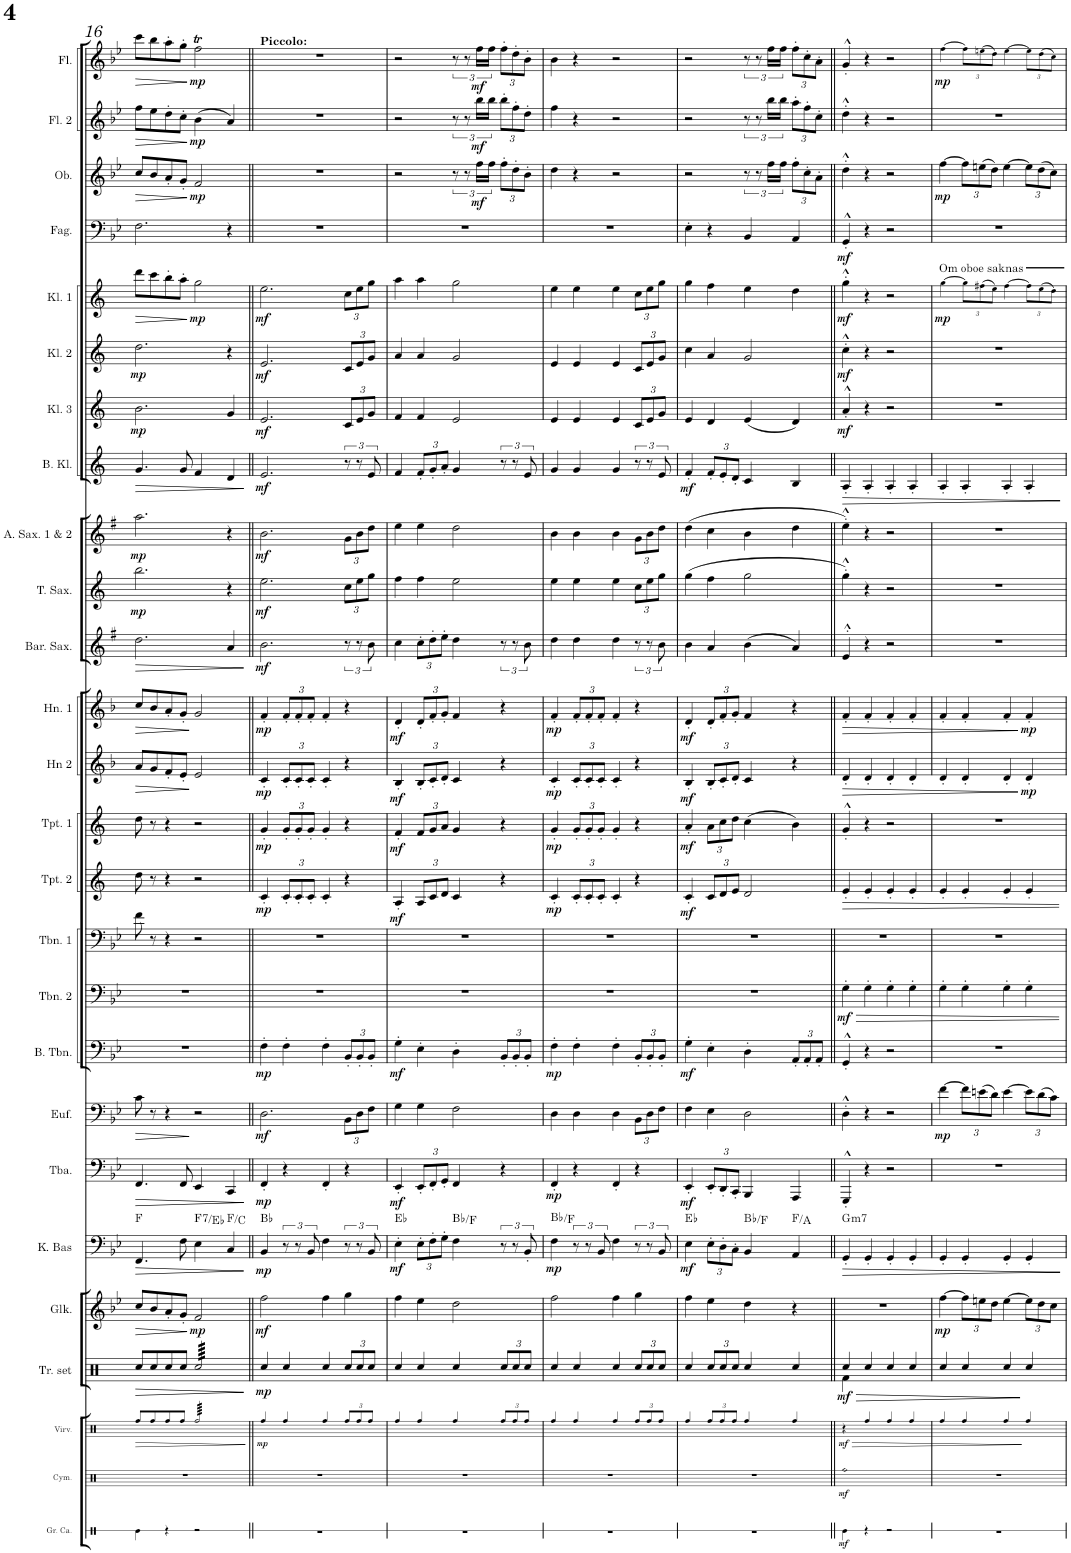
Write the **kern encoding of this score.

**kern	**dynam	**kern	**dynam	**kern	**dynam	**kern	**dynam	**kern	**dynam	**kern	**dynam	**harte	**kern	**dynam	**kern	**dynam	**kern	**dynam	**kern	**dynam	**kern	**kern	**dynam	**kern	**dynam	**kern	**dynam	**kern	**dynam	**kern	**dynam	**kern	**dynam	**kern	**dynam	**kern	**dynam	**kern	**dynam	**kern	**dynam	**kern	**dynam	**kern	**dynam	**kern	**dynam	**kern	**dynam	**kern	**dynam
*part26	*part26	*part25	*part25	*part24	*part24	*part23	*part23	*part22	*part22	*part21	*part21	*part21	*part20	*part20	*part19	*part19	*part18	*part18	*part17	*part17	*part16	*part15	*part15	*part14	*part14	*part13	*part13	*part12	*part12	*part11	*part11	*part10	*part10	*part9	*part9	*part8	*part8	*part7	*part7	*part6	*part6	*part5	*part5	*part4	*part4	*part3	*part3	*part2	*part2	*part1	*part1
*staff26	*staff26	*staff25	*staff25	*staff24	*staff24	*staff23	*staff23	*staff22	*staff22	*staff21	*staff21	*	*staff20	*staff20	*staff19	*staff19	*staff18	*staff18	*staff17	*staff17	*staff16	*staff15	*staff15	*staff14	*staff14	*staff13	*staff13	*staff12	*staff12	*staff11	*staff11	*staff10	*staff10	*staff9	*staff9	*staff8	*staff8	*staff7	*staff7	*staff6	*staff6	*staff5	*staff5	*staff4	*staff4	*staff3	*staff3	*staff2	*staff2	*staff1	*staff1
*I"Gran cassa	*	*I"Cymbal	*	*I"Virveltrumma	*	*I"Trumset	*	*I"Glockenspiel	*	*I"Kontrabas	*	*	*I"Tuba	*	*I"Eupfonium	*	*I"Bastrombon	*	*I"Trombon 2	*	*I"Trombon 1	*I"Trumpet 2	*	*I"Trumpet 1	*	*I"Horn 2	*	*I"Horn 1	*	*I"Barytonsaxofon	*	*I"Tenorsaxofon	*	*I"Altsaxofon1 &amp; 2	*	*I"Basklarinett	*	*I"Klarinett 3	*	*I"Klarinet 2	*	*I"Klarinett 1	*	*I"Fagott	*	*I"Oboe	*	*I"Flöjt 2	*	*I"Flöjt 1 / Piccolo	*
*I'Gr. Ca.	*	*I'Cym.	*	*I'Virv.	*	*I'Tr. set	*	*I'Glk.	*	*I'K. Bas	*	*	*I'Tba.	*	*I'Euf.	*	*I'B. Tbn.	*	*I'Tbn. 2	*	*I'Tbn. 1	*I'Tpt. 2	*	*I'Tpt. 1	*	*I'Hn 2	*	*I'Hn. 1	*	*I'Bar. Sax.	*	*I'T. Sax.	*	*I'A. Sax. 1 &amp; 2	*	*I'B. Kl.	*	*I'Kl. 3	*	*I'Kl. 2	*	*I'Kl. 1	*	*I'Fag.	*	*I'Ob.	*	*I'Fl. 2	*	*I'Fl. 1	*
!!LO:PB:g=z
*clefX	*	*clefX	*	*clefX	*	*clefX	*	*clefG2	*	*clefF4	*	*	*clefF4	*	*clefF4	*	*clefF4	*	*clefF4	*	*clefF4	*clefG2	*	*clefG2	*	*clefG2	*	*clefG2	*	*clefG2	*	*clefG2	*	*clefG2	*	*clefG2	*	*clefG2	*	*clefG2	*	*clefG2	*	*clefF4	*	*clefG2	*	*clefG2	*	*clefG2	*
*	*	*	*	*	*	*	*	*Trd-14c-24	*	*Trd7c12	*	*	*	*	*	*	*	*	*	*	*	*Trd1c2	*	*Trd1c2	*	*Trd4c7	*	*Trd4c7	*	*Trd12c21	*	*Trd8c14	*	*Trd5c9	*	*Trd8c14	*	*Trd1c2	*	*Trd1c2	*	*Trd1c2	*	*	*	*	*	*	*	*Trd-7c-12	*
*k[]	*	*k[]	*	*k[]	*	*k[]	*	*k[b-e-]	*	*k[b-e-]	*	*	*k[b-e-]	*	*k[b-e-]	*	*k[b-e-]	*	*k[b-e-]	*	*k[b-e-]	*k[]	*	*k[]	*	*k[b-]	*	*k[b-]	*	*k[f#]	*	*k[]	*	*k[f#]	*	*k[]	*	*k[]	*	*k[]	*	*k[]	*	*k[b-e-]	*	*k[b-e-]	*	*k[b-e-]	*	*k[b-e-]	*
*M4/4	*	*M4/4	*	*M4/4	*	*M4/4	*	*M4/4	*	*M4/4	*	*	*M4/4	*	*M4/4	*	*M4/4	*	*M4/4	*	*M4/4	*M4/4	*	*M4/4	*	*M4/4	*	*M4/4	*	*M4/4	*	*M4/4	*	*M4/4	*	*M4/4	*	*M4/4	*	*M4/4	*	*M4/4	*	*M4/4	*	*M4/4	*	*M4/4	*	*M4/4	*
=16	=16	=16	=16	=16	=16	=16	=16	=16	=16	=16	=16	=16	=16	=16	=16	=16	=16	=16	=16	=16	=16	=16	=16	=16	=16	=16	=16	=16	=16	=16	=16	=16	=16	=16	=16	=16	=16	=16	=16	=16	=16	=16	=16	=16	=16	=16	=16	=16	=16	=16	=16
!	!	!	!	!	!LO:HP:b	!	!LO:HP:b	!	!LO:HP:b	!	!LO:HP:b	!	!	!LO:HP:b	!	!LO:HP:b	!	!	!	!	!	!	!	!	!	!	!LO:HP:b	!	!LO:HP:b	!	!LO:HP:b	!	!LO:DY:b	!	!LO:DY:b	!	!LO:HP:b	!	!LO:DY:b	!	!LO:DY:b	!	!LO:HP:b	!	!	!	!LO:HP:b	!	!LO:HP:b	!	!LO:HP:b
4Re\	.	1r	.	8Rff/L	>	8Rcc/L	>	8cc/L	>	4.FF/	>	F:maj	4.FF/	>	8c\	>	1r	.	1r	.	8f\	8dd\	.	8dd\	.	8a/L	>	8cc/L	>	2.dd\	>	2.bb\	mp	2.aa\	mp	4.g/	>	2.b\	mp	2.dd\	mp	8ddd\L	>	2.F\	.	8cc/L	>	8ff\L	>	8ccc\L	>
.	.	.	.	8Rff/	.	8Rcc/	.	8b-/	.	.	.	.	.	.	8r	.	.	.	.	.	8r	8r	.	8r	.	8g/	.	8b-/	.	.	.	.	.	.	.	.	.	.	.	.	.	8ccc\	.	.	.	8b-/	.	8ee-\	.	8bb-\	.
4r	.	.	.	8Rff/	.	8Rcc/	.	8a'/	.	.	.	.	.	.	4r	.	.	.	.	.	4r	4r	.	4r	.	8f'/	.	8a'/	.	.	.	.	.	.	.	.	.	.	.	.	.	8bb'\	.	.	.	8a'/	.	8dd'\	.	8aa'\	.
.	.	.	.	8Rff/J	.	8Rcc/J	.	8g'/J	.	8F\	.	.	8FF/	.	.	.	.	.	.	.	.	.	.	.	.	8e'/J	.	8g'/J	.	.	.	.	.	.	.	8g/	.	.	.	.	.	8aa'\J	.	.	.	8g'/J	.	8cc'\J	.	8gg'\J	.
!	!	!	!	!	!	!	!	!	!LO:DY:n=1:b	!	!	!LO:H:kt=7	!	!	!	!	!	!	!	!	!	!	!	!	!	!	!	!	!	!	!	!	!	!	!	!	!	!	!	!	!	!	!LO:DY:n=1:b	!	!	!	!LO:DY:n=1:b	!	!LO:DY:n=1:b	!	!LO:DY:n=1:b
*	*	*	*	*tremolo	*	*	*	*	*	*	*	*	*	*	*	*	*	*	*	*	*	*	*	*	*	*	*	*	*	*	*	*	*	*	*	*	*	*	*	*	*	*	*	*	*	*	*	*	*	*	*
*	*	*	*	*	*	*tremolo	*	*	*	*	*	*	*	*	*	*	*	*	*	*	*	*	*	*	*	*	*	*	*	*	*	*	*	*	*	*	*	*	*	*	*	*	*	*	*	*	*	*	*	*	*
2r	.	.	.	64Rff/LLLL	.	64Rcc/LLLL	.	2f/	] mp	4E-\	.	F:7/b7	4EE-/	.	2r	]	.	.	.	.	2r	2r	.	2r	.	2e/	]	2g/	]	.	.	.	.	.	.	4f/	.	.	.	.	.	2gg\	] mp	.	.	2f/	] mp	(4b-\	] mp	2ffT\	] mp
.	.	.	.	64Rff/	.	64Rcc/	.	.	.	.	.	.	.	.	.	.	.	.	.	.	.	.	.	.	.	.	.	.	.	.	.	.	.	.	.	.	.	.	.	.	.	.	.	.	.	.	.	.	.	.	.
.	.	.	.	64Rff/	.	64Rcc/	.	.	.	.	.	.	.	.	.	.	.	.	.	.	.	.	.	.	.	.	.	.	.	.	.	.	.	.	.	.	.	.	.	.	.	.	.	.	.	.	.	.	.	.	.
.	.	.	.	64Rff/	.	64Rcc/	.	.	.	.	.	.	.	.	.	.	.	.	.	.	.	.	.	.	.	.	.	.	.	.	.	.	.	.	.	.	.	.	.	.	.	.	.	.	.	.	.	.	.	.	.
.	.	.	.	64Rff/	.	64Rcc/	.	.	.	.	.	.	.	.	.	.	.	.	.	.	.	.	.	.	.	.	.	.	.	.	.	.	.	.	.	.	.	.	.	.	.	.	.	.	.	.	.	.	.	.	.
.	.	.	.	64Rff/	.	64Rcc/	.	.	.	.	.	.	.	.	.	.	.	.	.	.	.	.	.	.	.	.	.	.	.	.	.	.	.	.	.	.	.	.	.	.	.	.	.	.	.	.	.	.	.	.	.
.	.	.	.	64Rff/	.	64Rcc/	.	.	.	.	.	.	.	.	.	.	.	.	.	.	.	.	.	.	.	.	.	.	.	.	.	.	.	.	.	.	.	.	.	.	.	.	.	.	.	.	.	.	.	.	.
.	.	.	.	64Rff/	.	64Rcc/	.	.	.	.	.	.	.	.	.	.	.	.	.	.	.	.	.	.	.	.	.	.	.	.	.	.	.	.	.	.	.	.	.	.	.	.	.	.	.	.	.	.	.	.	.
.	.	.	.	64Rff/	.	64Rcc/	.	.	.	.	.	.	.	.	.	.	.	.	.	.	.	.	.	.	.	.	.	.	.	.	.	.	.	.	.	.	.	.	.	.	.	.	.	.	.	.	.	.	.	.	.
.	.	.	.	64Rff/	.	64Rcc/	.	.	.	.	.	.	.	.	.	.	.	.	.	.	.	.	.	.	.	.	.	.	.	.	.	.	.	.	.	.	.	.	.	.	.	.	.	.	.	.	.	.	.	.	.
.	.	.	.	64Rff/	.	64Rcc/	.	.	.	.	.	.	.	.	.	.	.	.	.	.	.	.	.	.	.	.	.	.	.	.	.	.	.	.	.	.	.	.	.	.	.	.	.	.	.	.	.	.	.	.	.
.	.	.	.	64Rff/	.	64Rcc/	.	.	.	.	.	.	.	.	.	.	.	.	.	.	.	.	.	.	.	.	.	.	.	.	.	.	.	.	.	.	.	.	.	.	.	.	.	.	.	.	.	.	.	.	.
.	.	.	.	64Rff/	.	64Rcc/	.	.	.	.	.	.	.	.	.	.	.	.	.	.	.	.	.	.	.	.	.	.	.	.	.	.	.	.	.	.	.	.	.	.	.	.	.	.	.	.	.	.	.	.	.
.	.	.	.	64Rff/	.	64Rcc/	.	.	.	.	.	.	.	.	.	.	.	.	.	.	.	.	.	.	.	.	.	.	.	.	.	.	.	.	.	.	.	.	.	.	.	.	.	.	.	.	.	.	.	.	.
.	.	.	.	64Rff/	.	64Rcc/	.	.	.	.	.	.	.	.	.	.	.	.	.	.	.	.	.	.	.	.	.	.	.	.	.	.	.	.	.	.	.	.	.	.	.	.	.	.	.	.	.	.	.	.	.
.	.	.	.	64Rff/	.	64Rcc/	.	.	.	.	.	.	.	.	.	.	.	.	.	.	.	.	.	.	.	.	.	.	.	.	.	.	.	.	.	.	.	.	.	.	.	.	.	.	.	.	.	.	.	.	.
.	.	.	.	64Rff/	.	64Rcc/	.	.	.	4C/	.	F:maj/5	4CC/	.	.	.	.	.	.	.	.	.	.	.	.	.	.	.	.	4a/	.	4r	.	4r	.	4d/	.	4g/	.	4r	.	.	.	4r	.	.	.	4a/)	.	.	.
.	.	.	.	64Rff/	.	64Rcc/	.	.	.	.	.	.	.	.	.	.	.	.	.	.	.	.	.	.	.	.	.	.	.	.	.	.	.	.	.	.	.	.	.	.	.	.	.	.	.	.	.	.	.	.	.
.	.	.	.	64Rff/	.	64Rcc/	.	.	.	.	.	.	.	.	.	.	.	.	.	.	.	.	.	.	.	.	.	.	.	.	.	.	.	.	.	.	.	.	.	.	.	.	.	.	.	.	.	.	.	.	.
.	.	.	.	64Rff/	.	64Rcc/	.	.	.	.	.	.	.	.	.	.	.	.	.	.	.	.	.	.	.	.	.	.	.	.	.	.	.	.	.	.	.	.	.	.	.	.	.	.	.	.	.	.	.	.	.
.	.	.	.	64Rff/	.	64Rcc/	.	.	.	.	.	.	.	.	.	.	.	.	.	.	.	.	.	.	.	.	.	.	.	.	.	.	.	.	.	.	.	.	.	.	.	.	.	.	.	.	.	.	.	.	.
.	.	.	.	64Rff/	.	64Rcc/	.	.	.	.	.	.	.	.	.	.	.	.	.	.	.	.	.	.	.	.	.	.	.	.	.	.	.	.	.	.	.	.	.	.	.	.	.	.	.	.	.	.	.	.	.
.	.	.	.	64Rff/	.	64Rcc/	.	.	.	.	.	.	.	.	.	.	.	.	.	.	.	.	.	.	.	.	.	.	.	.	.	.	.	.	.	.	.	.	.	.	.	.	.	.	.	.	.	.	.	.	.
.	.	.	.	64Rff/	.	64Rcc/	.	.	.	.	.	.	.	.	.	.	.	.	.	.	.	.	.	.	.	.	.	.	.	.	.	.	.	.	.	.	.	.	.	.	.	.	.	.	.	.	.	.	.	.	.
.	.	.	.	64Rff/	.	64Rcc/	.	.	.	.	.	.	.	.	.	.	.	.	.	.	.	.	.	.	.	.	.	.	.	.	.	.	.	.	.	.	.	.	.	.	.	.	.	.	.	.	.	.	.	.	.
.	.	.	.	64Rff/	.	64Rcc/	.	.	.	.	.	.	.	.	.	.	.	.	.	.	.	.	.	.	.	.	.	.	.	.	.	.	.	.	.	.	.	.	.	.	.	.	.	.	.	.	.	.	.	.	.
.	.	.	.	64Rff/	.	64Rcc/	.	.	.	.	.	.	.	.	.	.	.	.	.	.	.	.	.	.	.	.	.	.	.	.	.	.	.	.	.	.	.	.	.	.	.	.	.	.	.	.	.	.	.	.	.
.	.	.	.	64Rff/	.	64Rcc/	.	.	.	.	.	.	.	.	.	.	.	.	.	.	.	.	.	.	.	.	.	.	.	.	.	.	.	.	.	.	.	.	.	.	.	.	.	.	.	.	.	.	.	.	.
.	.	.	.	64Rff/	.	64Rcc/	.	.	.	.	.	.	.	.	.	.	.	.	.	.	.	.	.	.	.	.	.	.	.	.	.	.	.	.	.	.	.	.	.	.	.	.	.	.	.	.	.	.	.	.	.
.	.	.	.	64Rff/	.	64Rcc/	.	.	.	.	.	.	.	.	.	.	.	.	.	.	.	.	.	.	.	.	.	.	.	.	.	.	.	.	.	.	.	.	.	.	.	.	.	.	.	.	.	.	.	.	.
.	.	.	.	64Rff/	.	64Rcc/	.	.	.	.	.	.	.	.	.	.	.	.	.	.	.	.	.	.	.	.	.	.	.	.	.	.	.	.	.	.	.	.	.	.	.	.	.	.	.	.	.	.	.	.	.
.	.	.	.	64Rff/JJJJ	.	64Rcc/JJJJ	.	.	.	.	.	.	.	.	.	.	.	.	.	.	.	.	.	.	.	.	.	.	.	.	.	.	.	.	.	.	.	.	.	.	.	.	.	.	.	.	.	.	.	.	.
*	*	*	*	*	*	*Xtremolo	*	*	*	*	*	*	*	*	*	*	*	*	*	*	*	*	*	*	*	*	*	*	*	*	*	*	*	*	*	*	*	*	*	*	*	*	*	*	*	*	*	*	*	*	*
*	*	*	*	*Xtremolo	*	*	*	*	*	*	*	*	*	*	*	*	*	*	*	*	*	*	*	*	*	*	*	*	*	*	*	*	*	*	*	*	*	*	*	*	*	*	*	*	*	*	*	*	*	*	*
.	.	.	.	.	]	.	]	.	.	.	]	.	.	]	.	.	.	.	.	.	.	.	.	.	.	.	.	.	.	.	]	.	.	.	.	.	]	.	.	.	.	.	.	.	.	.	.	.	.	.	.
=17||	=17||	=17||	=17||	=17||	=17||	=17||	=17||	=17||	=17||	=17||	=17||	=17||	=17||	=17||	=17||	=17||	=17||	=17||	=17||	=17||	=17||	=17||	=17||	=17||	=17||	=17||	=17||	=17||	=17||	=17||	=17||	=17||	=17||	=17||	=17||	=17||	=17||	=17||	=17||	=17||	=17||	=17||	=17||	=17||	=17||	=17||	=17||	=17||	=17||	=17||	=17||
!	!	!	!	!	!	!	!	!	!	!	!	!	!	!	!	!	!	!	!	!	!	!	!	!	!	!	!	!	!	!	!	!	!	!	!	!	!	!	!	!	!	!	!	!	!	!	!	!	!	!LO:TX:a:B:t=Piccolo&colon;	!
!	!	!	!	!	!LO:DY:b	!	!LO:DY:b	!	!LO:DY:b	!	!LO:DY:b	!	!	!LO:DY:b	!	!LO:DY:b	!	!LO:DY:b	!	!	!	!	!LO:DY:b	!	!LO:DY:b	!	!LO:DY:b	!	!LO:DY:b	!	!LO:DY:b	!	!LO:DY:b	!	!LO:DY:b	!	!LO:DY:b	!	!LO:DY:b	!	!LO:DY:b	!	!LO:DY:b	!	!	!	!	!	!	!	!
1r	.	1r	.	4Rff/	mp	4Rcc/	mp	2ff\	mf	4BB-/	mp	Bb:maj	4FF'/	mp	2.D\	mf	4F'\	mp	1r	.	1r	4c'/	mp	4g'/	mp	4c'/	mp	4f'/	mp	2.b\	mf	2.ee\	mf	2.b\	mf	2.e/	mf	2.e/	mf	2.e/	mf	2.ee\	mf	1r	.	1r	.	1r	.	1r	.
*	*	*	*	*	*	*	*	*	*	*	*	*	*	*	*	*	*	*	*	*	*	*Xbrackettup	*	*Xbrackettup	*	*Xbrackettup	*	*Xbrackettup	*	*	*	*	*	*	*	*	*	*	*	*	*	*	*	*	*	*	*	*	*	*	*
.	.	.	.	4Rff/	.	4Rcc/	.	.	.	12r	.	.	4r	.	.	.	4F'\	.	.	.	.	12c'/L	.	12g'/L	.	12c'/L	.	12f'/L	.	.	.	.	.	.	.	.	.	.	.	.	.	.	.	.	.	.	.	.	.	.	.
.	.	.	.	.	.	.	.	.	.	12r	.	.	.	.	.	.	.	.	.	.	.	12c'/	.	12g'/	.	12c'/	.	12f'/	.	.	.	.	.	.	.	.	.	.	.	.	.	.	.	.	.	.	.	.	.	.	.
.	.	.	.	.	.	.	.	.	.	12BB-/	.	.	.	.	.	.	.	.	.	.	.	12c'/J	.	12g'/J	.	12c'/J	.	12f'/J	.	.	.	.	.	.	.	.	.	.	.	.	.	.	.	.	.	.	.	.	.	.	.
.	.	.	.	4Rff/	.	4Rcc/	.	4ff\	.	4F\	.	.	4FF'/	.	.	.	4F'\	.	.	.	.	4c'/	.	4g'/	.	4c'/	.	4f'/	.	.	.	.	.	.	.	.	.	.	.	.	.	.	.	.	.	.	.	.	.	.	.
*	*	*	*	*Xbrackettup	*	*Xbrackettup	*	*	*	*	*	*	*	*	*Xbrackettup	*	*Xbrackettup	*	*	*	*	*	*	*	*	*	*	*	*	*	*	*Xbrackettup	*	*Xbrackettup	*	*	*	*Xbrackettup	*	*Xbrackettup	*	*Xbrackettup	*	*	*	*	*	*	*	*	*
.	.	.	.	12Rff/L	.	12Rcc/L	.	4gg\	.	12r	.	.	4r	.	12BB-\L	.	12BB-'/L	.	.	.	.	4r	.	4r	.	4r	.	4r	.	12r	.	12cc\L	.	12g\L	.	12r	.	12c/L	.	12c/L	.	12cc\L	.	.	.	.	.	.	.	.	.
.	.	.	.	12Rff/	.	12Rcc/	.	.	.	12r	.	.	.	.	12D\	.	12BB-'/	.	.	.	.	.	.	.	.	.	.	.	.	12r	.	12ee\	.	12b\	.	12r	.	12e/	.	12e/	.	12ee\	.	.	.	.	.	.	.	.	.
.	.	.	.	12Rff/J	.	12Rcc/J	.	.	.	12BB-/	.	.	.	.	12F\J	.	12BB-'/J	.	.	.	.	.	.	.	.	.	.	.	.	12b\	.	12gg\J	.	12dd\J	.	12e/	.	12g/J	.	12g/J	.	12gg\J	.	.	.	.	.	.	.	.	.
=18	=18	=18	=18	=18	=18	=18	=18	=18	=18	=18	=18	=18	=18	=18	=18	=18	=18	=18	=18	=18	=18	=18	=18	=18	=18	=18	=18	=18	=18	=18	=18	=18	=18	=18	=18	=18	=18	=18	=18	=18	=18	=18	=18	=18	=18	=18	=18	=18	=18	=18	=18
!	!	!	!	!	!	!	!	!	!	!	!LO:DY:b	!	!	!LO:DY:b	!	!	!	!LO:DY:b	!	!	!	!	!LO:DY:b	!	!LO:DY:b	!	!LO:DY:b	!	!LO:DY:b	!	!	!	!	!	!	!	!	!	!	!	!	!	!	!	!	!	!	!	!	!	!
1r	.	1r	.	4Rff/	.	4Rcc/	.	4ff\	.	4E-'\	mf	Eb:maj	4EE-'/	mf	4G\	.	4G'\	mf	1r	.	1r	4A'/	mf	4f'/	mf	4B-'/	mf	4d'/	mf	4cc\	.	4ff\	.	4ee\	.	4f/	.	4f/	.	4a/	.	4aa\	.	1r	.	2r	.	2r	.	2r	.
*	*	*	*	*	*	*	*	*	*	*Xbrackettup	*	*	*Xbrackettup	*	*	*	*	*	*	*	*	*	*	*	*	*	*	*	*	*Xbrackettup	*	*	*	*	*	*Xbrackettup	*	*	*	*	*	*	*	*	*	*	*	*	*	*	*
.	.	.	.	4Rff/	.	4Rcc/	.	4ee-\	.	12E-'\L	.	.	12EE-'/L	.	4G\	.	4E-'\	.	.	.	.	12A/L	.	12f/L	.	12B-'/L	.	12d'/L	.	12cc'\L	.	4ff\	.	4ee\	.	12f'/L	.	4f/	.	4a/	.	4aa\	.	.	.	.	.	.	.	.	.
.	.	.	.	.	.	.	.	.	.	12F'\	.	.	12FF'/	.	.	.	.	.	.	.	.	12c/	.	12g/	.	12c'/	.	12f'/	.	12dd'\	.	.	.	.	.	12g'/	.	.	.	.	.	.	.	.	.	.	.	.	.	.	.
.	.	.	.	.	.	.	.	.	.	12G'\J	.	.	12GG'/J	.	.	.	.	.	.	.	.	12d/J	.	12a/J	.	12d'/J	.	12g'/J	.	12ee'\J	.	.	.	.	.	12a'/J	.	.	.	.	.	.	.	.	.	.	.	.	.	.	.
.	.	.	.	4Rff/	.	4Rcc/	.	2dd\	.	4F\	.	Bb:maj/5	4FF/	.	2F\	.	4D'\	.	.	.	.	4c/	.	4g/	.	4c/	.	4f/	.	4dd\	.	2ee\	.	2dd\	.	4g/	.	2e/	.	2g/	.	2gg\	.	.	.	12r	.	12r	.	12r	.
.	.	.	.	.	.	.	.	.	.	.	.	.	.	.	.	.	.	.	.	.	.	.	.	.	.	.	.	.	.	.	.	.	.	.	.	.	.	.	.	.	.	.	.	.	.	12r	.	12r	.	12r	.
!	!	!	!	!	!	!	!	!	!	!	!	!	!	!	!	!	!	!	!	!	!	!	!	!	!	!	!	!	!	!	!	!	!	!	!	!	!	!	!	!	!	!	!	!	!	!	!LO:DY:b	!	!LO:DY:b	!	!LO:DY:b
.	.	.	.	.	.	.	.	.	.	.	.	.	.	.	.	.	.	.	.	.	.	.	.	.	.	.	.	.	.	.	.	.	.	.	.	.	.	.	.	.	.	.	.	.	.	24ff\LL	mf	24bb-\LL	mf	24ff\LL	mf
.	.	.	.	.	.	.	.	.	.	.	.	.	.	.	.	.	.	.	.	.	.	.	.	.	.	.	.	.	.	.	.	.	.	.	.	.	.	.	.	.	.	.	.	.	.	24ff\JJ	.	24bb-\JJ	.	24ff\JJ	.
*	*	*	*	*	*	*	*	*	*	*brackettup	*	*	*	*	*	*	*	*	*	*	*	*	*	*	*	*	*	*	*	*brackettup	*	*	*	*	*	*brackettup	*	*	*	*	*	*	*	*	*	*Xbrackettup	*	*Xbrackettup	*	*Xbrackettup	*
.	.	.	.	12Rff/L	.	12Rcc/L	.	.	.	12r	.	.	4r	.	.	.	12BB-'/L	.	.	.	.	4r	.	4r	.	4r	.	4r	.	12r	.	.	.	.	.	12r	.	.	.	.	.	.	.	.	.	12ff'\L	.	12bb-'\L	.	12ff'\L	.
.	.	.	.	12Rff/	.	12Rcc/	.	.	.	12r	.	.	.	.	.	.	12BB-'/	.	.	.	.	.	.	.	.	.	.	.	.	12r	.	.	.	.	.	12r	.	.	.	.	.	.	.	.	.	12dd'\	.	12ff'\	.	12dd'\	.
.	.	.	.	12Rff/J	.	12Rcc/J	.	.	.	12BB-'/	.	.	.	.	.	.	12BB-'/J	.	.	.	.	.	.	.	.	.	.	.	.	12b\	.	.	.	.	.	12e/	.	.	.	.	.	.	.	.	.	12b-'\J	.	12dd'\J	.	12b-'\J	.
=19	=19	=19	=19	=19	=19	=19	=19	=19	=19	=19	=19	=19	=19	=19	=19	=19	=19	=19	=19	=19	=19	=19	=19	=19	=19	=19	=19	=19	=19	=19	=19	=19	=19	=19	=19	=19	=19	=19	=19	=19	=19	=19	=19	=19	=19	=19	=19	=19	=19	=19	=19
!	!	!	!	!	!	!	!	!	!	!	!LO:DY:b	!	!	!LO:DY:b	!	!	!	!LO:DY:b	!	!	!	!	!LO:DY:b	!	!LO:DY:b	!	!LO:DY:b	!	!LO:DY:b	!	!	!	!	!	!	!	!	!	!	!	!	!	!	!	!	!	!	!	!	!	!
1r	.	1r	.	4Rff/	.	4Rcc/	.	2ff\	.	4F\	mp	Bb:maj/5	4FF'/	mp	4D\	.	4F'\	mp	1r	.	1r	4c'/	mp	4g'/	mp	4c'/	mp	4f'/	mp	4dd\	.	4ee\	.	4b\	.	4g/	.	4e/	.	4e/	.	4ee\	.	1r	.	4dd\	.	4ff\	.	4b-\	.
.	.	.	.	4Rff/	.	4Rcc/	.	.	.	12r	.	.	4r	.	4D\	.	4F'\	.	.	.	.	12c'/L	.	12g'/L	.	12c'/L	.	12f'/L	.	4dd\	.	4ee\	.	4b\	.	4g/	.	4e/	.	4e/	.	4ee\	.	.	.	4r	.	4r	.	4r	.
.	.	.	.	.	.	.	.	.	.	12r	.	.	.	.	.	.	.	.	.	.	.	12c'/	.	12g'/	.	12c'/	.	12f'/	.	.	.	.	.	.	.	.	.	.	.	.	.	.	.	.	.	.	.	.	.	.	.
.	.	.	.	.	.	.	.	.	.	12BB-/	.	.	.	.	.	.	.	.	.	.	.	12c'/J	.	12g'/J	.	12c'/J	.	12f'/J	.	.	.	.	.	.	.	.	.	.	.	.	.	.	.	.	.	.	.	.	.	.	.
.	.	.	.	4Rff/	.	4Rcc/	.	4ff\	.	4F\	.	.	4FF'/	.	4D\	.	4F'\	.	.	.	.	4c'/	.	4g'/	.	4c'/	.	4f'/	.	4dd\	.	4ee\	.	4b\	.	4g/	.	4e/	.	4e/	.	4ee\	.	.	.	2r	.	2r	.	2r	.
.	.	.	.	12Rff/L	.	12Rcc/L	.	4gg\	.	12r	.	.	4r	.	12BB-\L	.	12BB-'/L	.	.	.	.	4r	.	4r	.	4r	.	4r	.	12r	.	12cc\L	.	12g\L	.	12r	.	12c/L	.	12c/L	.	12cc\L	.	.	.	.	.	.	.	.	.
.	.	.	.	12Rff/	.	12Rcc/	.	.	.	12r	.	.	.	.	12D\	.	12BB-'/	.	.	.	.	.	.	.	.	.	.	.	.	12r	.	12ee\	.	12b\	.	12r	.	12e/	.	12e/	.	12ee\	.	.	.	.	.	.	.	.	.
.	.	.	.	12Rff/J	.	12Rcc/J	.	.	.	12BB-/	.	.	.	.	12F\J	.	12BB-'/J	.	.	.	.	.	.	.	.	.	.	.	.	12b\	.	12gg\J	.	12dd\J	.	12e/	.	12g/J	.	12g/J	.	12gg\J	.	.	.	.	.	.	.	.	.
=20	=20	=20	=20	=20	=20	=20	=20	=20	=20	=20	=20	=20	=20	=20	=20	=20	=20	=20	=20	=20	=20	=20	=20	=20	=20	=20	=20	=20	=20	=20	=20	=20	=20	=20	=20	=20	=20	=20	=20	=20	=20	=20	=20	=20	=20	=20	=20	=20	=20	=20	=20
!	!	!	!	!	!	!	!	!	!	!	!LO:DY:b	!	!	!LO:DY:b	!	!	!	!LO:DY:b	!	!	!	!	!LO:DY:b	!	!LO:DY:b	!	!LO:DY:b	!	!LO:DY:b	!	!	!	!	!	!	!	!LO:DY:b	!	!	!	!	!	!	!	!	!	!	!	!	!	!
1r	.	1r	.	4Rff/	.	4Rcc/	.	4ff\	.	4E-\	mf	Eb:maj	4EE-'/	mf	4F\	.	4G'\	mf	1r	.	1r	4c'/	mf	4a'/	mf	4B-'/	mf	4d'/	mf	4b\	.	(4gg\	.	(4dd\	.	4f'/	mf	4e/	.	4cc\	.	4gg\	.	4E-'\	.	2r	.	2r	.	2r	.
*	*	*	*	*	*	*	*	*	*	*Xbrackettup	*	*	*	*	*	*	*	*	*	*	*	*	*	*	*	*	*	*	*	*	*	*	*	*	*	*Xbrackettup	*	*	*	*	*	*	*	*	*	*	*	*	*	*	*
.	.	.	.	12Rff/L	.	12Rcc/L	.	4ee-\	.	12E-'\L	.	.	12EE-'/L	.	4E-\	.	4E-'\	.	.	.	.	12c/L	.	12a\L	.	12B-'/L	.	12d'/L	.	4a/	.	4ff\	.	4cc\	.	12f'/L	.	4d/	.	4a/	.	4ff\	.	4r	.	.	.	.	.	.	.
.	.	.	.	12Rff/	.	12Rcc/	.	.	.	12D'\	.	.	12DD'/	.	.	.	.	.	.	.	.	12d/	.	12cc\	.	12c'/	.	12f'/	.	.	.	.	.	.	.	12e'/	.	.	.	.	.	.	.	.	.	.	.	.	.	.	.
.	.	.	.	12Rff/J	.	12Rcc/J	.	.	.	12C'\J	.	.	12CC'/J	.	.	.	.	.	.	.	.	12e/J	.	12dd\J	.	12d'/J	.	12g'/J	.	.	.	.	.	.	.	12d'/J	.	.	.	.	.	.	.	.	.	.	.	.	.	.	.
*	*	*	*	*	*	*	*	*	*	*	*	*	*	*	*	*	*	*	*	*	*	*	*	*	*	*	*	*	*	*	*	*	*	*	*	*	*	*	*	*	*	*	*	*	*	*brackettup	*	*brackettup	*	*brackettup	*
.	.	.	.	4Rff/	.	4Rcc/	.	4dd\	.	4BB-/	.	Bb:maj/5	4BBB-/	.	2D\	.	4D'\	.	.	.	.	2d/	.	(4cc\	.	4c/	.	4f/	.	(4b\	.	2gg\	.	4b\	.	4c/	.	(4e/	.	2g/	.	4ee\	.	4BB-/	.	12r	.	12r	.	12r	.
.	.	.	.	.	.	.	.	.	.	.	.	.	.	.	.	.	.	.	.	.	.	.	.	.	.	.	.	.	.	.	.	.	.	.	.	.	.	.	.	.	.	.	.	.	.	12r	.	12r	.	12r	.
.	.	.	.	.	.	.	.	.	.	.	.	.	.	.	.	.	.	.	.	.	.	.	.	.	.	.	.	.	.	.	.	.	.	.	.	.	.	.	.	.	.	.	.	.	.	24ff\LL	.	24bb-\LL	.	24ff\LL	.
.	.	.	.	.	.	.	.	.	.	.	.	.	.	.	.	.	.	.	.	.	.	.	.	.	.	.	.	.	.	.	.	.	.	.	.	.	.	.	.	.	.	.	.	.	.	24ff\JJ	.	24bb-\JJ	.	24ff\JJ	.
*	*	*	*	*	*	*	*	*	*	*	*	*	*	*	*	*	*	*	*	*	*	*	*	*	*	*	*	*	*	*	*	*	*	*	*	*	*	*	*	*	*	*	*	*	*	*Xbrackettup	*	*Xbrackettup	*	*Xbrackettup	*
.	.	.	.	4Rff/	.	4Rcc/	.	4r	.	4AA/	.	F:maj/3	4AAA/	.	.	.	12AA'/L	.	.	.	.	.	.	4b\)	.	4r	.	4r	.	4a/)	.	.	.	4dd\	.	4B/	.	4d/)	.	.	.	4dd\	.	4AA/	.	12ff'\L	.	12aa'\L	.	12ff'\L	.
.	.	.	.	.	.	.	.	.	.	.	.	.	.	.	.	.	12AA'/	.	.	.	.	.	.	.	.	.	.	.	.	.	.	.	.	.	.	.	.	.	.	.	.	.	.	.	.	12cc'\	.	12ff'\	.	12cc'\	.
.	.	.	.	.	.	.	.	.	.	.	.	.	.	.	.	.	12AA'/J	.	.	.	.	.	.	.	.	.	.	.	.	.	.	.	.	.	.	.	.	.	.	.	.	.	.	.	.	12a'\J	.	12cc'\J	.	12a'\J	.
=21||	=21||	=21||	=21||	=21||	=21||	=21||	=21||	=21||	=21||	=21||	=21||	=21||	=21||	=21||	=21||	=21||	=21||	=21||	=21||	=21||	=21||	=21||	=21||	=21||	=21||	=21||	=21||	=21||	=21||	=21||	=21||	=21||	=21||	=21||	=21||	=21||	=21||	=21||	=21||	=21||	=21||	=21||	=21||	=21||	=21||	=21||	=21||	=21||	=21||	=21||	=21||
!	!LO:DY:b	!LO:N:head=diamond	!LO:DY:b	!	!LO:HP:b	!	!LO:HP:b	!	!	!	!LO:HP:b	!	!	!	!	!	!	!	!	!	!	!	!	!	!	!	!LO:HP:b	!	!LO:HP:b	!	!	!	!	!	!	!	!LO:HP:b	!	!	!	!	!	!	!	!	!	!	!	!	!	!
*	*	*	*	*	*	*^	*	*	*	*	*	*	*	*	*	*	*	*	*	*	*	*	*	*	*	*	*	*	*	*	*	*	*	*	*	*	*	*	*	*	*	*	*	*	*	*	*	*	*	*	*
!	!	!	!	!	!LO:DY:n=1:b	!	!	!LO:DY:n=1:b	!	!	!	!	!LO:H:kt=m7	!	!	!	!	!	!	!	!LO:DY:b	!	!	!	!	!	!	!	!	!	!	!	!	!	!	!	!	!	!	!LO:DY:b	!	!LO:DY:b	!	!LO:DY:b	!	!LO:DY:b	!	!	!	!	!	!
4Re\	mf	1Rff	mf	4r	> mf	4Rcc/	4Rf\	> mf	1r	.	4GG'/	>	G:min7	4GGG'^^/	.	4D'^^\	.	4GG'^^/	.	4G'\	mf	1r	4e'/	.	4g'^^/	.	4d'/	>	4f'/	>	4e^^'/	.	4gg'^^\)	.	4ee'^^\)	.	4A'/	>	4a'^^/	mf	4cc'^^\	mf	4gg'^^\	mf	4GG'^^/	mf	4dd'^^\	.	4dd'^^\	.	4g'^^/	.
4r	.	.	.	4Rff/	.	4Rcc/	2.ryy	.	.	.	4GG'/	.	.	4r	.	4r	.	4r	.	4G'\	.	.	4e'/	.	4r	.	4d'/	.	4f'/	.	4r	.	4r	.	4r	.	4A'/	.	4r	.	4r	.	4r	.	4r	.	4r	.	4r	.	4r	.
2r	.	.	.	4Rff/	.	4Rcc/	.	.	.	.	4GG'/	.	.	2r	.	2r	.	2r	.	4G'\	.	.	4e'/	.	2r	.	4d'/	.	4f'/	.	2r	.	2r	.	2r	.	4A'/	.	2r	.	2r	.	2r	.	2r	.	2r	.	2r	.	2r	.
.	.	.	.	4Rff/	.	4Rcc/	.	.	.	.	4GG'/	.	.	.	.	.	.	.	.	4G'\	.	.	4e'/	.	.	.	4d'/	.	4f'/	.	.	.	.	.	.	.	4A'/	.	.	.	.	.	.	.	.	.	.	.	.	.	.	.
*	*	*	*	*	*	*v	*v	*	*	*	*	*	*	*	*	*	*	*	*	*	*	*	*	*	*	*	*	*	*	*	*	*	*	*	*	*	*	*	*	*	*	*	*	*	*	*	*	*	*	*	*	*
=22	=22	=22	=22	=22	=22	=22	=22	=22	=22	=22	=22	=22	=22	=22	=22	=22	=22	=22	=22	=22	=22	=22	=22	=22	=22	=22	=22	=22	=22	=22	=22	=22	=22	=22	=22	=22	=22	=22	=22	=22	=22	=22	=22	=22	=22	=22	=22	=22	=22	=22	=22
!	!	!	!	!	!	!	!	!	!	!	!	!	!	!	!	!	!	!	!	!	!	!	!	!	!	!	!	!	!	!	!	!	!	!	!	!	!	!	!	!	!	!LO:TX:a:t=Om oboe saknas	!	!	!	!	!	!	!	!	!
!	!	!	!	!	!	!	!	!	!LO:DY:b	!	!	!	!	!	!	!LO:DY:b	!	!	!	!	!	!	!	!	!	!	!	!	!	!	!	!	!	!	!	!	!	!	!	!	!	!	!LO:DY:b	!	!	!	!LO:DY:b	!	!	!	!LO:DY:b
1r	.	1r	.	4Rff/	.	4Rcc/	.	[4ff\	mp	4GG'/	.	.	1r	.	[4f\	mp	1r	.	4G'\	.	1r	4e'/	.	1r	.	4d'/	.	4f'/	.	1r	.	1r	.	1r	.	4A'/	.	1r	.	1r	.	4gg\	mp	1r	.	[4ff\	mp	1r	.	4ff\	mp
*	*	*	*	*	*	*	*	*Xbrackettup	*	*	*	*	*	*	*	*	*	*	*	*	*	*	*	*	*	*	*	*	*	*	*	*	*	*	*	*	*	*	*	*	*	*	*	*	*	*	*	*	*	*	*
.	.	.	.	4Rff/	.	4Rcc/	.	12ff\L]	.	4GG'/	.	.	.	.	12f\L]	.	.	.	4G'\	.	.	4e'/	.	.	.	4d'/	.	4f'/	.	.	.	.	.	.	.	4A'/	.	.	.	.	.	12gg\L	.	.	.	12ff\L]	.	.	.	12ff\L	.
.	.	.	.	.	.	.	.	12een\	.	.	.	.	.	.	(12en\	.	.	.	.	.	.	.	.	.	.	.	.	.	.	.	.	.	.	.	.	.	.	.	.	.	.	(12ff#X\	.	.	.	(12een\	.	.	.	(12een\	.
.	.	.	.	.	.	.	.	12dd\J	.	.	.	.	.	.	12d\J)	.	.	.	.	.	.	.	.	.	.	.	.	.	.	.	.	.	.	.	.	.	.	.	.	.	.	12ee\J)	.	.	.	12dd\J)	.	.	.	12dd\J)	.
.	.	.	.	4Rff/	.	4Rcc/	.	[4ee\	.	4GG'/	.	.	.	.	[4e\	.	.	.	4G'\	.	.	4e'/	.	.	.	4d'/	.	4f'/	.	.	.	.	.	.	.	4A'/	.	.	.	.	.	4ff#\	.	.	.	[4ee\	.	.	.	4ee\	.
!	!	!	!	!	!	!	!	!	!	!	!	!	!	!	!	!	!	!	!	!	!	!	!	!	!	!	!LO:DY:n=1:b	!	!LO:DY:n=1:b	!	!	!	!	!	!	!	!	!	!	!	!	!	!	!	!	!	!	!	!	!	!
.	.	.	.	4Rff/	]	4Rcc/	]	12ee\L]	.	4GG'/	.	.	.	.	12e\L]	.	.	.	4G'\	.	.	4e'/	.	.	.	4d'/	] mp	4f'/	] mp	.	.	.	.	.	.	4A'/	.	.	.	.	.	12ff#\L	.	.	.	12ee\L]	.	.	.	12ee\L	.
.	.	.	.	.	.	.	.	12dd\	.	.	.	.	.	.	(12d\	.	.	.	.	.	.	.	.	.	.	.	.	.	.	.	.	.	.	.	.	.	.	.	.	.	.	(12ee\	.	.	.	(12dd\	.	.	.	(12dd\	.
.	.	.	.	.	.	.	.	12cc\J	.	.	.	.	.	.	12c\J)	.	.	.	.	.	.	.	.	.	.	.	.	.	.	.	.	.	.	.	.	.	.	.	.	.	.	12dd\J)	.	.	.	12cc\J)	.	.	.	12cc\J)	.
.	.	.	.	.	.	.	.	.	.	.	]	.	.	.	.	.	.	.	.	.	.	.	.	.	.	.	.	.	.	.	.	.	.	.	.	.	]	.	.	.	.	.	.	.	.	.	.	.	.	.	.
=	=	=	=	=	=	=	=	=	=	=	=	=	=	=	=	=	=	=	=	=	=	=	=	=	=	=	=	=	=	=	=	=	=	=	=	=	=	=	=	=	=	=	=	=	=	=	=	=	=	=	=
*-	*-	*-	*-	*-	*-	*-	*-	*-	*-	*-	*-	*-	*-	*-	*-	*-	*-	*-	*-	*-	*-	*-	*-	*-	*-	*-	*-	*-	*-	*-	*-	*-	*-	*-	*-	*-	*-	*-	*-	*-	*-	*-	*-	*-	*-	*-	*-	*-	*-	*-	*-
